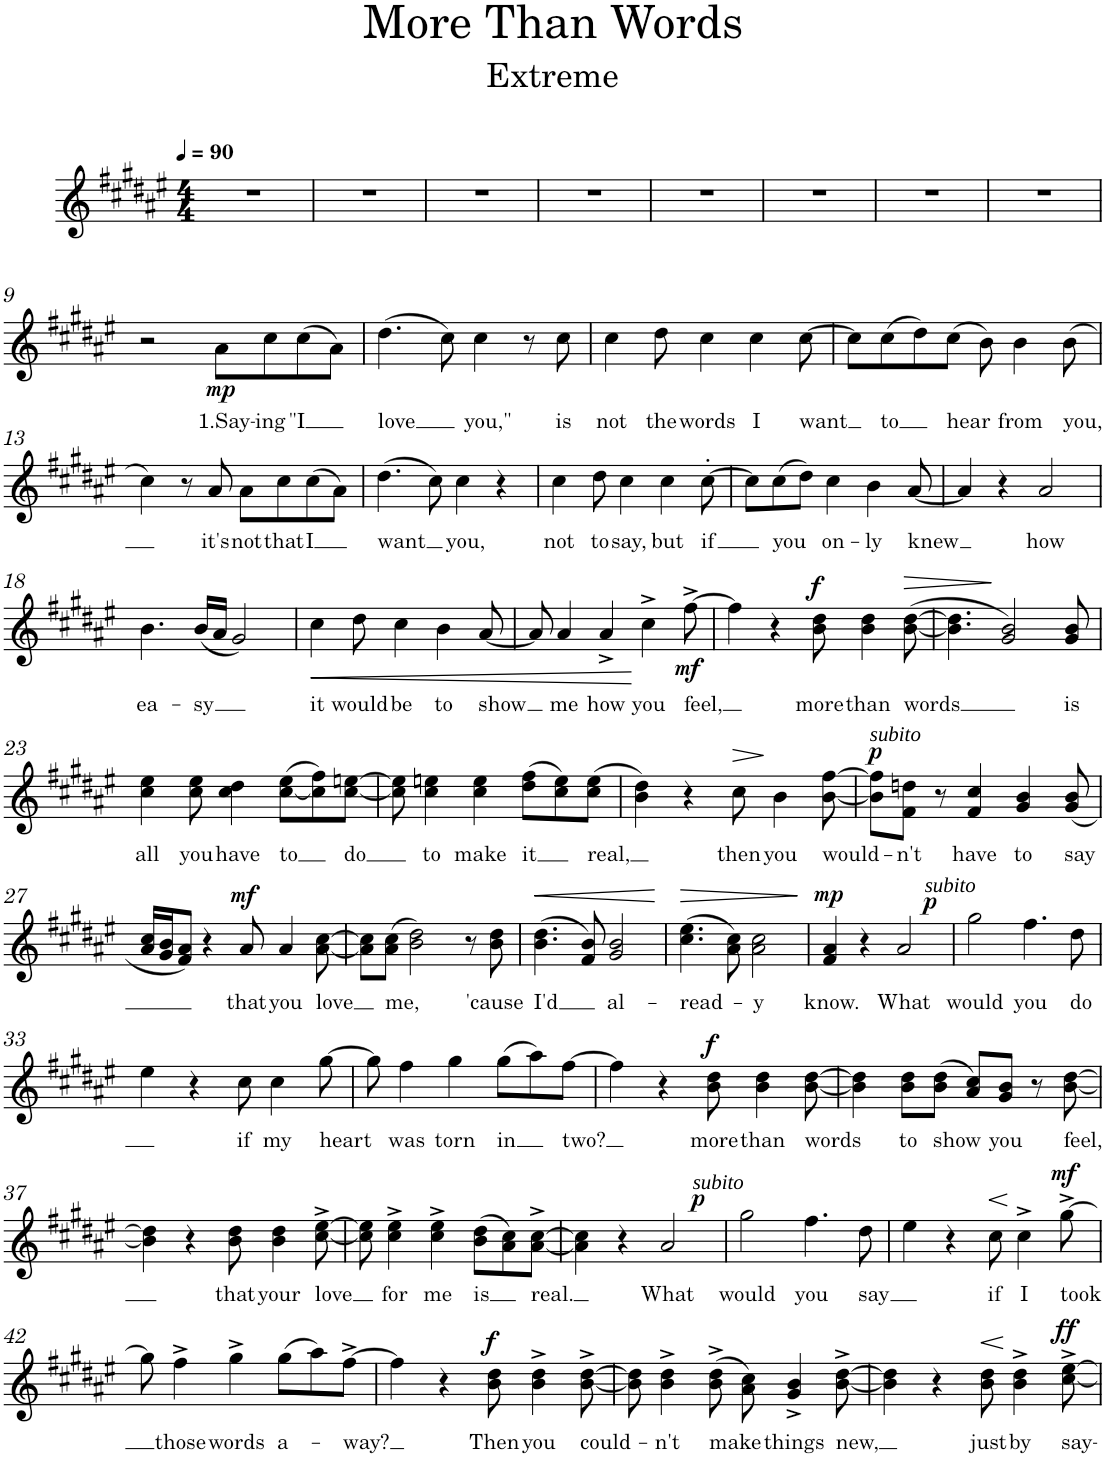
**kern	**text	**dynam
*part1	*part1	*part1
*staff1	*staff1	*staff1
*I"Piano	*	*
*I'Pno.	*	*
*clefG2	*	*
*k[f#c#g#d#a#e#]	*	*
*M4/4	*	*
*MM90	*	*
=1	=1	=1
1r	.	.
=2	=2	=2
1r	.	.
=3	=3	=3
1r	.	.
=4	=4	=4
1r	.	.
=5	=5	=5
1r	.	.
=6	=6	=6
1r	.	.
=7	=7	=7
1r	.	.
=8	=8	=8
1r	.	.
!!LO:LB:g=z
=9	=9	=9
2r	.	.
!	!LO:LY:b	!LO:DY:b
8a#\L	1.Say-	mp
!	!LO:LY:b	!
8cc#\	-ing	.
!	!LO:LY:b	!
(>8cc#\	"I	.
8a#\J)	.	.
=10	=10	=10
!	!LO:LY:b	!
(>4.dd#\	love	.
8cc#\)	.	.
!	!LO:LY:b	!
4cc#\	you,"	.
8r	.	.
!	!LO:LY:b	!
8cc#\	is	.
=11	=11	=11
!	!LO:LY:b	!
4cc#\	not	.
!	!LO:LY:b	!
8dd#\	the	.
!	!LO:LY:b	!
4cc#\	words	.
!	!LO:LY:b	!
4cc#\	I	.
!	!LO:LY:b	!
[8cc#\	want	.
=12	=12	=12
8cc#\L]	.	.
!	!LO:LY:b	!
(>8cc#\	to	.
8dd#\)	.	.
!	!LO:LY:b	!
(>8cc#\J	hear	.
8b\)	.	.
!	!LO:LY:b	!
4b\	from	.
!	!LO:LY:b	!
(>8b\	you,	.
!!LO:LB:g=z
=13	=13	=13
4cc#\)	.	.
8r	.	.
!	!LO:LY:b	!
8a#/	it's	.
!	!LO:LY:b	!
8a#\L	not	.
!	!LO:LY:b	!
8cc#\	that	.
!	!LO:LY:b	!
(>8cc#\	I	.
8a#\J)	.	.
=14	=14	=14
!	!LO:LY:b	!
(>4.dd#\	want	.
8cc#\)	.	.
!	!LO:LY:b	!
4cc#\	you,	.
4r	.	.
=15	=15	=15
!	!LO:LY:b	!
4cc#\	not	.
!	!LO:LY:b	!
8dd#\	to	.
!	!LO:LY:b	!
4cc#\	say,	.
!	!LO:LY:b	!
4cc#\	but	.
!	!LO:LY:b	!
[8cc#'\	if	.
=16	=16	=16
8cc#\L]	.	.
!	!LO:LY:b	!
(>8cc#\	you	.
8dd#\J)	.	.
!	!LO:LY:b	!
4cc#\	on-	.
!	!LO:LY:b	!
4b\	-ly	.
!	!LO:LY:b	!
[8a#/	knew	.
=17	=17	=17
4a#/]	.	.
4r	.	.
!	!LO:LY:b	!
2a#/	how	.
!!LO:LB:g=z
=18	=18	=18
!	!LO:LY:b	!
4.b\	ea-	.
!	!LO:LY:b	!
(<16b/LL	-sy	.
16a#/JJ	.	.
2g#/)	.	.
=19	=19	=19
!	!LO:LY:b	!LO:HP:b
4cc#\	it	<
!	!LO:LY:b	!
8dd#\	would	.
!	!LO:LY:b	!
4cc#\	be	.
!	!LO:LY:b	!
4b\	to	.
!	!LO:LY:b	!
[8a#/	show	.
=20	=20	=20
8a#/]	.	.
!	!LO:LY:b	!
4a#/	me	.
!	!LO:LY:b	!
4a#^/	how	.
!	!LO:LY:b	!
4cc#^\	you	[
!	!LO:LY:b	!LO:DY:b
[8ff#^\	feel,	mf
=21	=21	=21
4ff#\]	.	.
4r	.	.
!	!LO:LY:b	!LO:DY:a
8b\ 8dd#\	more	f
!	!LO:LY:b	!
4b\ 4dd#\	than	.
!	!LO:LY:b	!LO:HP:b
(>[8b\ [8dd#\	words	>
=22	=22	=22
4.b\] 4.dd#\]	.	.
2g#/ 2b/)	.	]
!	!LO:LY:b	!
8g#/ 8b/	is	.
!!LO:LB:g=z
=23	=23	=23
!	!LO:LY:b	!
4cc#\ 4ee#\	all	.
!	!LO:LY:b	!
8cc#\ 8ee#\	you	.
!	!LO:LY:b	!
4cc#\ 4dd#\	have	.
!	!LO:LY:b	!
(>[8cc#\ 8ee#\L	to	.
8cc#\] 8ff#\)	.	.
!	!LO:LY:b	!
[8cc#\ [8een\J	do	.
=24	=24	=24
8cc#\] 8ee\]	.	.
!	!LO:LY:b	!
4cc#\ 4een\	to	.
!	!LO:LY:b	!
4cc#\ 4ee\	make	.
!	!LO:LY:b	!
(>8dd#\ 8ff#\L	it	.
8cc#\ 8ee\)	.	.
!	!LO:LY:b	!
(>8cc#\ 8ee\J	real,	.
=25	=25	=25
4b\ 4dd#\)	.	.
4r	.	.
!	!LO:LY:b	!LO:HP:b
8cc#\	then	>
!	!LO:LY:b	!
4b\	you	]
!	!LO:LY:b	!
[8b\ [8ff#\	would-	.
=26	=26	=26
!LO:TX:a:i:t=subito	!	!
!	!	!LO:DY:a
8b\] 8ff#\]L	.	p
!	!LO:LY:b	!
8f#\ 8ddn\J	-n't	.
8r	.	.
!	!LO:LY:b	!
4f#/ 4cc#/	have	.
!	!LO:LY:b	!
4g#/ 4b/	to	.
!	!LO:LY:b	!
(<8g#/ 8b/	say	.
!!LO:LB:g=z
=27	=27	=27
16a#/ 16cc#/LL	.	.
16g#/ 16b/J	.	.
8f#/ 8a#/J)	.	.
4r	.	.
!	!LO:LY:b	!LO:DY:a
8a#/	that	mf
!	!LO:LY:b	!
4a#/	you	.
!	!LO:LY:b	!
[8a#\ [8cc#\	love	.
=28	=28	=28
8a#\] 8cc#\]L	.	.
!	!LO:LY:b	!
(>8a#\ 8cc#\J	me,	.
2b\ 2dd#\)	.	.
8r	.	.
!	!LO:LY:b	!
8b\ 8dd#\	'cause	.
=29	=29	=29
!	!LO:LY:b	!LO:HP:b
(>4.b\ 4.dd#\	I'd	<
8f#/ 8b/)	.	.
!	!LO:LY:b	!
2g#/ 2b/	al-	.
.	.	[
=30	=30	=30
!	!LO:LY:b	!LO:HP:b
(>4.cc#\ 4.ee#\	-read-	>
8a#\ 8cc#\)	.	.
!	!LO:LY:b	!
2a#\ 2cc#\	-y	.
.	.	]
=31	=31	=31
!	!LO:LY:b	!LO:DY:a
*^	*	*
4f#/ 4a#/	2.ryy	know.	mp
4r	.	.	.
!	!	!LO:LY:b	!
2a#/	.	What	.
!	!LO:TX:a:i:t=subito	!	!
!	!	!	!LO:DY:a
.	4ryy	.	p
=32	=32	=32	=32
!	!	!LO:LY:b	!
*v	*v	*	*
2gg#\	would	.
!	!LO:LY:b	!
4.ff#\	you	.
!	!LO:LY:b	!
8dd#\	do	.
!!LO:LB:g=z
=33	=33	=33
4ee#\	.	.
4r	.	.
!	!LO:LY:b	!
8cc#\	if	.
!	!LO:LY:b	!
4cc#\	my	.
!	!LO:LY:b	!
[8gg#\	heart	.
=34	=34	=34
8gg#\]	.	.
!	!LO:LY:b	!
4ff#\	was	.
!	!LO:LY:b	!
4gg#\	torn	.
!	!LO:LY:b	!
(>8gg#\L	in	.
8aa#\)	.	.
!	!LO:LY:b	!
[8ff#\J	two?	.
=35	=35	=35
4ff#\]	.	.
4r	.	.
!	!LO:LY:b	!LO:DY:a
8b\ 8dd#\	more	f
!	!LO:LY:b	!
4b\ 4dd#\	than	.
!	!LO:LY:b	!
[8b\ [8dd#\	words	.
=36	=36	=36
4b\] 4dd#\]	.	.
!	!LO:LY:b	!
8b\ 8dd#\L	to	.
!	!LO:LY:b	!
(>8b\ 8dd#\J	show	.
8a#/ 8cc#/L)	.	.
!	!LO:LY:b	!
8g#/ 8b/J	you	.
8r	.	.
!	!LO:LY:b	!
[8b\ [8dd#\	feel,	.
!!LO:LB:g=z
=37	=37	=37
4b\] 4dd#\]	.	.
4r	.	.
!	!LO:LY:b	!
8b\ 8dd#\	that	.
!	!LO:LY:b	!
4b\ 4dd#\	your	.
!	!LO:LY:b	!
[8cc#\^ [8ee#\^	love	.
=38	=38	=38
8cc#\] 8ee#\]	.	.
!	!LO:LY:b	!
4cc#\^ 4ee#\^	for	.
!	!LO:LY:b	!
4cc#\^ 4ee#\^	me	.
!	!LO:LY:b	!
(>8b\ 8dd#\L	is	.
8a#\ 8cc#\)	.	.
!	!LO:LY:b	!
[8a#\^ [8cc#\^J	real.	.
=39	=39	=39
*^	*	*
4a#\] 4cc#\]	2.ryy	.	.
4r	.	.	.
!	!	!LO:LY:b	!
2a#/	.	What	.
!	!LO:TX:a:i:t=subito	!	!
!	!	!	!LO:DY:a
.	4ryy	.	p
=40	=40	=40	=40
!	!	!LO:LY:b	!
*v	*v	*	*
2gg#\	would	.
!	!LO:LY:b	!
4.ff#\	you	.
!	!LO:LY:b	!
8dd#\	say	.
=41	=41	=41
4ee#\	.	.
4r	.	.
!	!LO:LY:b	!LO:HP:b
8cc#\	if	<
!	!LO:LY:b	!
4cc#^\	I	[
!	!LO:LY:b	!LO:DY:a
[8gg#^\	took	mf
!!LO:LB:g=z
=42	=42	=42
8gg#\]	.	.
!	!LO:LY:b	!
4ff#^\	those	.
!	!LO:LY:b	!
4gg#^\	words	.
!	!LO:LY:b	!
(>8gg#\L	a-	.
8aa#\)	.	.
!	!LO:LY:b	!
[8ff#^\J	-way?	.
=43	=43	=43
4ff#\]	.	.
4r	.	.
!	!LO:LY:b	!LO:DY:a
8b\ 8dd#\	Then	f
!	!LO:LY:b	!
4b\^ 4dd#\^	you	.
!	!LO:LY:b	!
[8b\^ [8dd#\^	could-	.
=44	=44	=44
8b\] 8dd#\]	.	.
!	!LO:LY:b	!
4b\^ 4dd#\^	-n't	.
!	!LO:LY:b	!
(>8b\^ 8dd#\^	make	.
8a#\ 8cc#\)	.	.
!	!LO:LY:b	!
4g#/^ 4b/^	things	.
!	!LO:LY:b	!
[8b\^ [8dd#\^	new,	.
=45	=45	=45
4b\] 4dd#\]	.	.
4r	.	.
!	!LO:LY:b	!LO:HP:b
8b\ 8dd#\	just	<
!	!LO:LY:b	!
4b\^ 4dd#\^	by	[
!	!LO:LY:b	!LO:DY:a
[8cc#\^ [8ee#\^	say-	ff
=	=	=
*-	*-	*-
